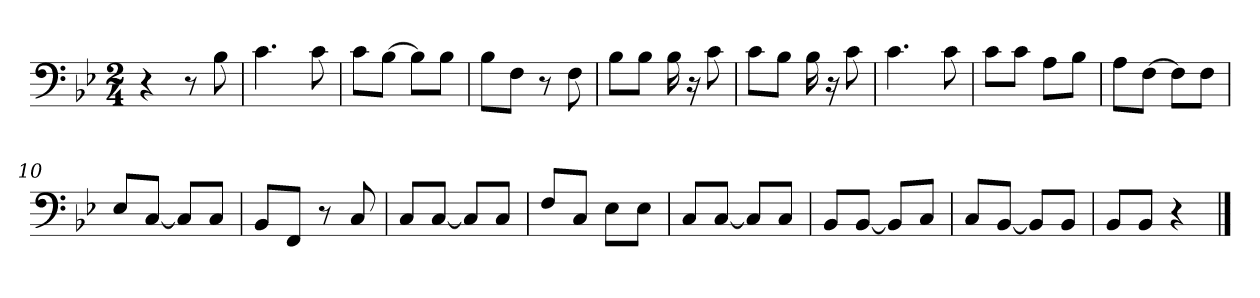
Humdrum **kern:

**kern
*part1
*staff1
*clefF4
*k[b-e-]
*M2/4
=1
4r
8r
8B-\
=2
4.c\
8c\
=3
8c\L
[8B-\J
8B-\L]
8B-\J
=4
8B-\L
8F\J
8r
8F\
=5
8B-\L
8B-\J
16B-\
16r
8c\
=6
8c\L
8B-\J
16B-\
16r
8c\
=7
4.c\
8c\
=8
8c\L
8c\J
8A\L
8B-\J
=9
8A\L
[8F\J
8F\L]
8F\J
=10
8E-/L
[8C/J
8C/L]
8C/J
=11
8BB-/L
8FF/J
8r
8C/
=12
8C/L
[8C/J
8C/L]
8C/J
=13
8F/L
8C/J
8E-\L
8E-\J
=14
8C/L
[8C/J
8C/L]
8C/J
=15
8BB-/L
[8BB-/J
8BB-/L]
8C/J
=16
8C/L
[8BB-/J
8BB-/L]
8BB-/J
=17
8BB-/L
8BB-/J
4r
==
*-
